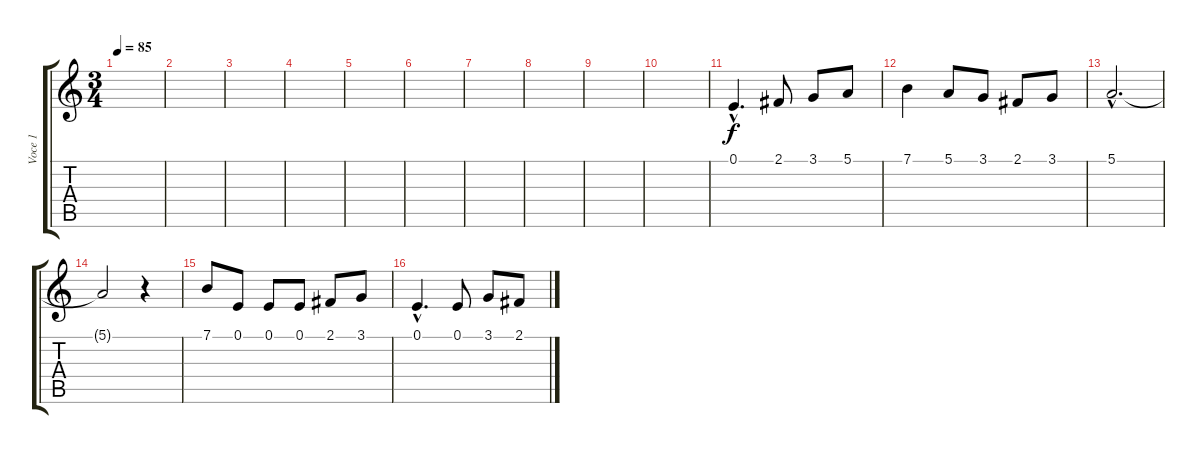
\track ("Voce 1" "Voce 1") {instrument flute}
\staff {score tabs}
\tuning (E4 B3 G3 D3 A2 E2) {hide}
\ts (3 4)
\tempo 85
\clef g2
\ks c
|
|
|
|
|
|
|
|
|
|
0.1{hac}.4{d} 2.1.8 3.1.8 5.1.8 |
7.1.4 5.1.8 3.1.8 2.1.8 3.1.8 |
5.1{hac}.2{d} |
5.1{t}.2 r.4 |
7.1.8 0.1.8 0.1.8 0.1.8 2.1.8 3.1.8 |
0.1{hac}.4{d} 0.1.8 3.1.8 2.1.8
